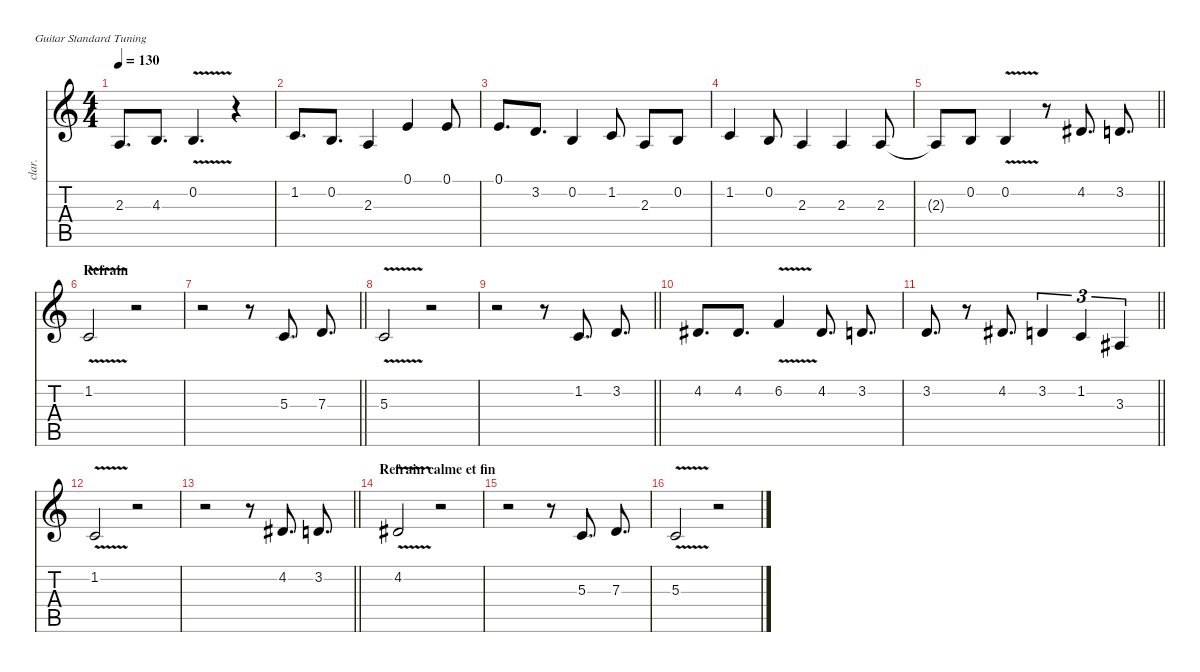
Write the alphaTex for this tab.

\defaultSystemsLayout 4
\hideDynamics
\bracketExtendMode nobrackets
\track ("Chant" "clar.") {mute instrument clarinet}
\staff {score tabs}
\tuning (E4 B3 G3 D3 A2 E2)
\ts (4 4)
\tempo 130
\clef g2
\ks c
2.3.8{d dy f} 4.3.8{d} 0.2{v}.4{d} r.4 |
1.2.8{d} 0.2.8{d} 2.3.4 0.1.4 0.1.8 |
0.1.8{d} 3.2.8{d} 0.2.4 1.2.8 2.3.8 0.2.8 |
1.2.4 0.2.8 2.3.4 2.3.4 2.3.8 |
\barLineRight lightlight
2.3{t}.8 0.2.8 0.2{v}.4 r.8 4.2{acc #}.8{d} 3.2.8{d} |
\section ("" "Refrain")
1.2{v}.2 r.2 |
\barLineRight lightlight
r.2 r.8 5.3.8{d} 7.3.8{d} |
5.3{v}.2 r.2 |
\barLineRight lightlight
r.2 r.8 1.2.8{d} 3.2.8{d} |
4.2{acc #}.8{d} 4.2{acc #}.8{d} 6.2{v}.4 4.2{acc #}.8{d} 3.2.8{d} |
\barLineRight lightlight
3.2.8{d} r.8 4.2{acc #}.8{d} 3.2.4{tu (3 2)} 1.2.4{tu (3 2)} 3.3{acc #}.4{tu (3 2)} |
1.2{v}.2 r.2 |
\barLineRight lightlight
r.2 r.8 4.2{acc #}.8{d} 3.2.8{d} |
\section ("" "Refrain calme et fin")
4.2{v acc #}.2 r.2 |
r.2 r.8 5.3.8{d} 7.3.8{d} |
5.3{v}.2 r.2
